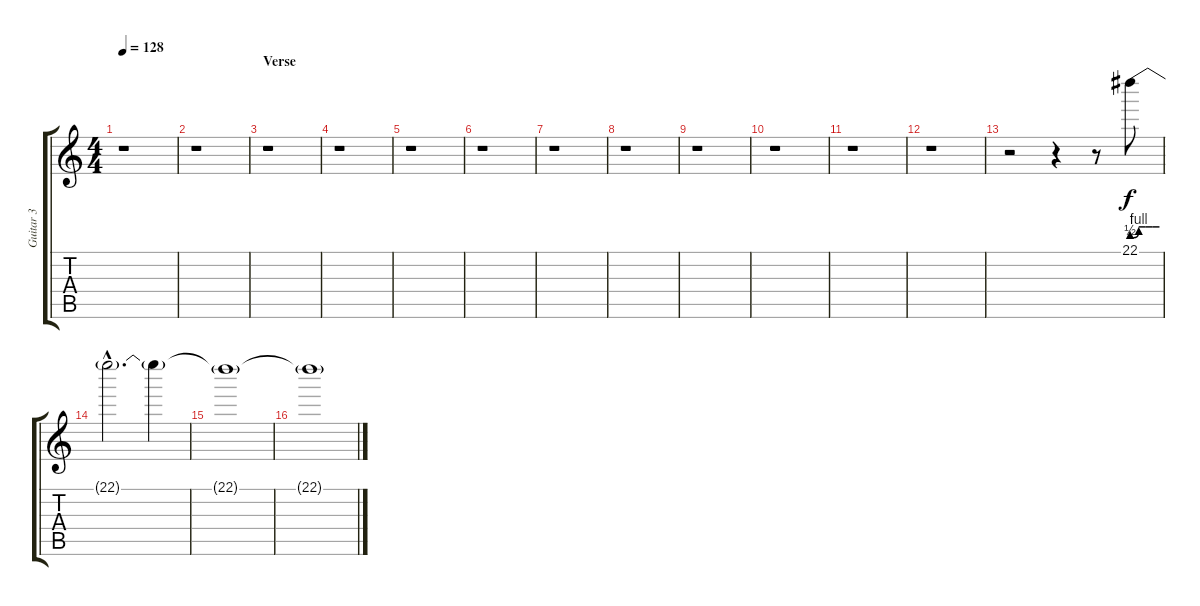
\track ("Guitar 3" "Guitar 3") {instrument electricguitarjazz}
\staff {score tabs}
\tuning (E4 B3 G3 D3 A2 E2) {hide}
\ts (4 4)
\tempo 128
\clef g2
\ks c
r.1{dy f} |
r.1 |
\section ("" "Verse")
r.1 |
r.1 |
r.1 |
r.1 |
r.1 |
r.1 |
r.1 |
r.1 |
r.1 |
r.1 |
r.2 r.4 r.8 22.1{be (custom 0 2 3 2 15 4 30 4 45 4 60 4)}.8 |
22.1{hac t}.2{d} 22.1{t}.4 |
22.1{t}.1 |
22.1{t}.1
